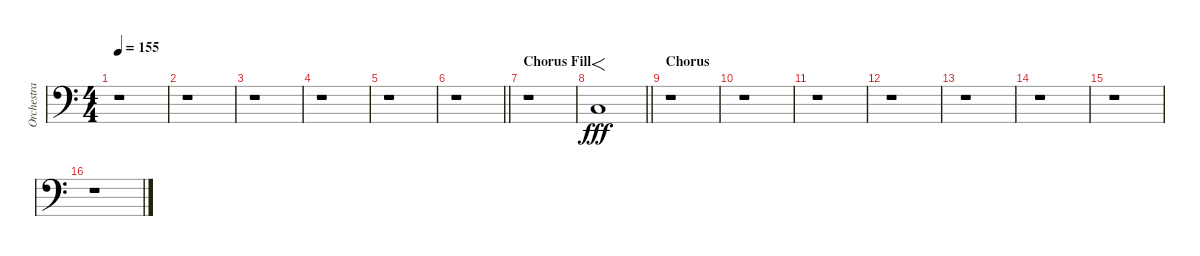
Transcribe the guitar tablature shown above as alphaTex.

\track ("Orchestra Hits / FX" "Orchestra ") {instrument timpani}
\staff {score}
\tuning (D3 A2 F2 C2 G1 C1) {hide}
\ts (4 4)
\tempo 155
\clef f4
\ks c
r.1{dy fff} |
r.1 |
r.1 |
r.1 |
r.1 |
\barLineRight lightlight
r.1 |
\section ("" "Chorus Fill")
r.1 |
\barLineRight lightlight
7.3.1{f volume 10 instrument applause} |
\section ("" "Chorus")
r.1{instrument timpani} |
r.1 |
r.1 |
r.1 |
r.1 |
r.1 |
r.1 |
r.1
